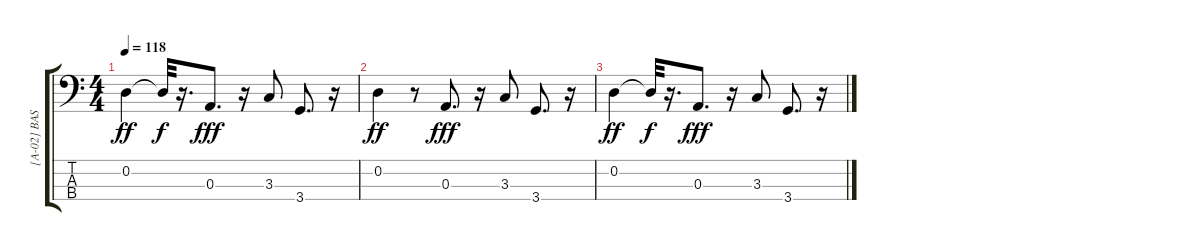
\track ("[A-02] BASS" "[A-02] BAS") {instrument electricbassfinger}
\staff {score tabs}
\tuning (G2 D2 A1 E1) {hide}
\ts (4 4)
\tempo 118
\clef f4
\ks c
0.2.4{dy ff} 0.2{t}.32{dy f} r.16{d} 0.3.8{d dy fff} r.16 3.3.8 3.4.8{d} r.16 |
0.2.4{dy ff} r.8 0.3.8{d dy fff} r.16 3.3.8 3.4.8{d} r.16 |
0.2.4{dy ff} 0.2{t}.32{dy f} r.16{d} 0.3.8{d dy fff} r.16 3.3.8 3.4.8{d} r.16
